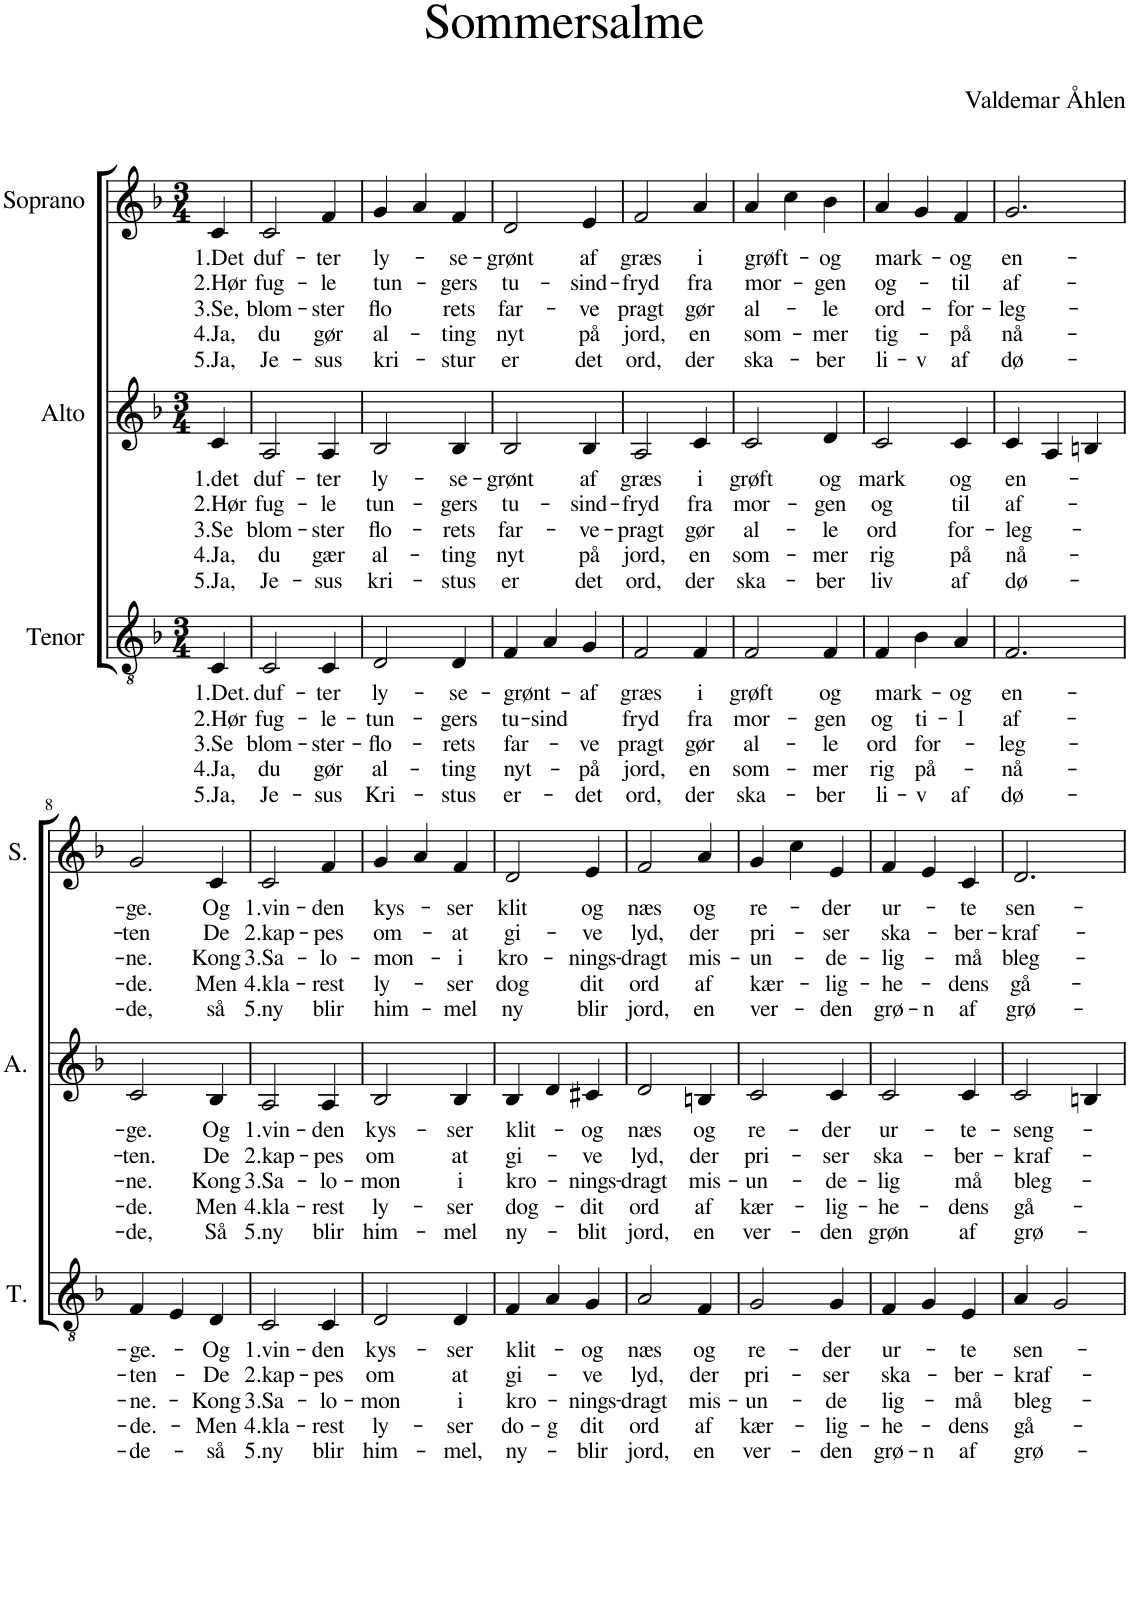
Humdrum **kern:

**kern	**text	**text	**text	**text	**text	**kern	**text	**text	**text	**text	**text	**kern	**text	**text	**text	**text	**text
*part3	*part3	*part3	*part3	*part3	*part3	*part2	*part2	*part2	*part2	*part2	*part2	*part1	*part1	*part1	*part1	*part1	*part1
*staff3	*staff3	*staff3	*staff3	*staff3	*staff3	*staff2	*staff2	*staff2	*staff2	*staff2	*staff2	*staff1	*staff1	*staff1	*staff1	*staff1	*staff1
*I"Tenor	*	*	*	*	*	*I"Alto	*	*	*	*	*	*I"Soprano	*	*	*	*	*
*I'T.	*	*	*	*	*	*I'A.	*	*	*	*	*	*I'S.	*	*	*	*	*
*clefGv2	*	*	*	*	*	*clefG2	*	*	*	*	*	*clefG2	*	*	*	*	*
*k[b-]	*	*	*	*	*	*k[b-]	*	*	*	*	*	*k[b-]	*	*	*	*	*
*M3/4	*	*	*	*	*	*M3/4	*	*	*	*	*	*M3/4	*	*	*	*	*
=	=	=	=	=	=	=	=	=	=	=	=	=	=	=	=	=	=
!	!LO:LY:b	!LO:LY:b	!LO:LY:b	!LO:LY:b	!LO:LY:b	!	!LO:LY:b	!LO:LY:b	!LO:LY:b	!LO:LY:b	!LO:LY:b	!	!LO:LY:b	!LO:LY:b	!LO:LY:b	!LO:LY:b	!LO:LY:b
4C/	1.Det.	2.Hør	3.Se	4.Ja,	5.Ja,	4c/	1.det	2.Hør	3.Se	4.Ja,	5.Ja,	4c/	1.Det	2.Hør	3.Se,	4.Ja,	5.Ja,
=1	=1	=1	=1	=1	=1	=1	=1	=1	=1	=1	=1	=1	=1	=1	=1	=1	=1
!	!LO:LY:b	!LO:LY:b	!LO:LY:b	!LO:LY:b	!LO:LY:b	!	!LO:LY:b	!LO:LY:b	!LO:LY:b	!LO:LY:b	!LO:LY:b	!	!LO:LY:b	!LO:LY:b	!LO:LY:b	!LO:LY:b	!LO:LY:b
2C/	duf-	fug-	blom-	du	Je-	2A/	duf-	fug-	blom-	du	Je-	2c/	duf-	fug-	blom-	du	Je-
!	!LO:LY:b	!LO:LY:b	!LO:LY:b	!LO:LY:b	!LO:LY:b	!	!LO:LY:b	!LO:LY:b	!LO:LY:b	!LO:LY:b	!LO:LY:b	!	!LO:LY:b	!LO:LY:b	!LO:LY:b	!LO:LY:b	!LO:LY:b
4C/	-ter	-le-	-ster-	gør	-sus	4A/	-ter	-le	-ster	gær	-sus	4f/	-ter	-le	-ster	gør	-sus
=2	=2	=2	=2	=2	=2	=2	=2	=2	=2	=2	=2	=2	=2	=2	=2	=2	=2
!	!LO:LY:b	!LO:LY:b	!LO:LY:b	!LO:LY:b	!LO:LY:b	!	!LO:LY:b	!LO:LY:b	!LO:LY:b	!LO:LY:b	!LO:LY:b	!	!LO:LY:b	!LO:LY:b	!LO:LY:b	!LO:LY:b	!LO:LY:b
2D/	ly-	-tun-	-flo-	al-	Kri-	2B-/	ly-	tun-	flo-	al-	kri-	4g/	ly-	tun-	flo	al-	kri-
.	.	.	.	.	.	.	.	.	.	.	.	4a/	.	.	.	.	.
!	!LO:LY:b	!LO:LY:b	!LO:LY:b	!LO:LY:b	!LO:LY:b	!	!LO:LY:b	!LO:LY:b	!LO:LY:b	!LO:LY:b	!LO:LY:b	!	!LO:LY:b	!LO:LY:b	!LO:LY:b	!LO:LY:b	!LO:LY:b
4D/	-se-	-gers	-rets	-ting	-stus	4B-/	-se-	-gers	-rets	-ting	-stus	4f/	-se-	-gers	-rets	-ting	-stur
=3	=3	=3	=3	=3	=3	=3	=3	=3	=3	=3	=3	=3	=3	=3	=3	=3	=3
!	!LO:LY:b	!LO:LY:b	!LO:LY:b	!LO:LY:b	!LO:LY:b	!	!LO:LY:b	!LO:LY:b	!LO:LY:b	!LO:LY:b	!LO:LY:b	!	!LO:LY:b	!LO:LY:b	!LO:LY:b	!LO:LY:b	!LO:LY:b
4F/	-grønt-	tu-	far-	nyt-	er-	2B-/	-grønt	tu-	far-	nyt	er	2d/	-grønt	tu-	far-	nyt	er
!	!	!LO:LY:b	!	!	!	!	!	!	!	!	!	!	!	!	!	!	!
4A/	.	-sind	.	.	.	.	.	.	.	.	.	.	.	.	.	.	.
!	!LO:LY:b	!	!LO:LY:b	!LO:LY:b	!LO:LY:b	!	!LO:LY:b	!LO:LY:b	!LO:LY:b	!LO:LY:b	!LO:LY:b	!	!LO:LY:b	!LO:LY:b	!LO:LY:b	!LO:LY:b	!LO:LY:b
4G/	-af	.	-ve	-på	-det	4B-/	af	-sind-	-ve-	på	det	4e/	af	-sind-	-ve	på	det
=4	=4	=4	=4	=4	=4	=4	=4	=4	=4	=4	=4	=4	=4	=4	=4	=4	=4
!	!LO:LY:b	!LO:LY:b	!LO:LY:b	!LO:LY:b	!LO:LY:b	!	!LO:LY:b	!LO:LY:b	!LO:LY:b	!LO:LY:b	!LO:LY:b	!	!LO:LY:b	!LO:LY:b	!LO:LY:b	!LO:LY:b	!LO:LY:b
2F/	græs	fryd	pragt	jord,	ord,	2A/	græs	-fryd	-pragt	jord,	ord,	2f/	græs	-fryd	pragt	jord,	ord,
!	!LO:LY:b	!LO:LY:b	!LO:LY:b	!LO:LY:b	!LO:LY:b	!	!LO:LY:b	!LO:LY:b	!LO:LY:b	!LO:LY:b	!LO:LY:b	!	!LO:LY:b	!LO:LY:b	!LO:LY:b	!LO:LY:b	!LO:LY:b
4F/	i	fra	gør	en	der	4c/	i	fra	gør	en	der	4a/	i	fra	gør	en	der
=5	=5	=5	=5	=5	=5	=5	=5	=5	=5	=5	=5	=5	=5	=5	=5	=5	=5
!	!LO:LY:b	!LO:LY:b	!LO:LY:b	!LO:LY:b	!LO:LY:b	!	!LO:LY:b	!LO:LY:b	!LO:LY:b	!LO:LY:b	!LO:LY:b	!	!LO:LY:b	!LO:LY:b	!LO:LY:b	!LO:LY:b	!LO:LY:b
2F/	grøft	mor-	al-	som-	ska-	2c/	grøft	mor-	al-	som-	ska-	4a/	grøft-	mor-	al-	som-	ska-
.	.	.	.	.	.	.	.	.	.	.	.	4cc\	.	.	.	.	.
!	!LO:LY:b	!LO:LY:b	!LO:LY:b	!LO:LY:b	!LO:LY:b	!	!LO:LY:b	!LO:LY:b	!LO:LY:b	!LO:LY:b	!LO:LY:b	!	!LO:LY:b	!LO:LY:b	!LO:LY:b	!LO:LY:b	!LO:LY:b
4F/	og	-gen	-le	-mer	-ber	4d/	og	-gen	-le	-mer	-ber	4b-\	-og	-gen	-le	-mer	-ber
=6	=6	=6	=6	=6	=6	=6	=6	=6	=6	=6	=6	=6	=6	=6	=6	=6	=6
!	!LO:LY:b	!LO:LY:b	!LO:LY:b	!LO:LY:b	!LO:LY:b	!	!LO:LY:b	!LO:LY:b	!LO:LY:b	!LO:LY:b	!LO:LY:b	!	!LO:LY:b	!LO:LY:b	!LO:LY:b	!LO:LY:b	!LO:LY:b
4F/	mark-	og	ord	rig	li-	2c/	mark	og	ord	rig	liv	4a/	mark-	og-	ord-	tig-	li-
!	!	!LO:LY:b	!LO:LY:b	!LO:LY:b	!LO:LY:b	!	!	!	!	!	!	!	!	!	!	!	!LO:LY:b
4B-\	.	ti-	for-	på-	-v	.	.	.	.	.	.	4g/	.	.	.	.	-v
!	!LO:LY:b	!LO:LY:b	!	!	!LO:LY:b	!	!LO:LY:b	!LO:LY:b	!LO:LY:b	!LO:LY:b	!LO:LY:b	!	!LO:LY:b	!LO:LY:b	!LO:LY:b	!LO:LY:b	!LO:LY:b
4A/	-og	-l	.	.	af	4c/	og	til	for-	på	af	4f/	-og	-til	-for-	-på	af
=7	=7	=7	=7	=7	=7	=7	=7	=7	=7	=7	=7	=7	=7	=7	=7	=7	=7
!	!LO:LY:b	!LO:LY:b	!LO:LY:b	!LO:LY:b	!LO:LY:b	!	!LO:LY:b	!LO:LY:b	!LO:LY:b	!LO:LY:b	!LO:LY:b	!	!LO:LY:b	!LO:LY:b	!LO:LY:b	!LO:LY:b	!LO:LY:b
2.F/	en-	af-	-leg-	-nå-	dø-	4c/	en-	af-	-leg-	nå-	dø-	2.g/	en-	af-	-leg-	nå-	dø-
.	.	.	.	.	.	4A/	.	.	.	.	.	.	.	.	.	.	.
.	.	.	.	.	.	4Bn/	.	.	.	.	.	.	.	.	.	.	.
!!LO:LB:g=z
=8	=8	=8	=8	=8	=8	=8	=8	=8	=8	=8	=8	=8	=8	=8	=8	=8	=8
!	!LO:LY:b	!LO:LY:b	!LO:LY:b	!LO:LY:b	!LO:LY:b	!	!LO:LY:b	!LO:LY:b	!LO:LY:b	!LO:LY:b	!LO:LY:b	!	!LO:LY:b	!LO:LY:b	!LO:LY:b	!LO:LY:b	!LO:LY:b
4F/	-ge.-	-ten-	-ne.-	-de.-	-de-	2c/	-ge.	-ten.	-ne.	-de.	-de,	2g/	-ge.	-ten	-ne.	-de.	-de,
4E/	.	.	.	.	.	.	.	.	.	.	.	.	.	.	.	.	.
!	!LO:LY:b	!LO:LY:b	!LO:LY:b	!LO:LY:b	!LO:LY:b	!	!LO:LY:b	!LO:LY:b	!LO:LY:b	!LO:LY:b	!LO:LY:b	!	!LO:LY:b	!LO:LY:b	!LO:LY:b	!LO:LY:b	!LO:LY:b
4D/	-Og	-De	-Kong	-Men	-så	4B-/	Og	De	Kong	Men	Så	4c/	Og	De	Kong	Men	så
=9	=9	=9	=9	=9	=9	=9	=9	=9	=9	=9	=9	=9	=9	=9	=9	=9	=9
!	!LO:LY:b	!LO:LY:b	!LO:LY:b	!LO:LY:b	!LO:LY:b	!	!LO:LY:b	!LO:LY:b	!LO:LY:b	!LO:LY:b	!LO:LY:b	!	!LO:LY:b	!LO:LY:b	!LO:LY:b	!LO:LY:b	!LO:LY:b
2C/	1.vin-	2.kap-	3.Sa-	4.kla-	5.ny	2A/	1.vin-	2.kap-	3.Sa-	4.kla-	5.ny	2c/	1.vin-	2.kap-	3.Sa-	4.kla-	5.ny
!	!LO:LY:b	!LO:LY:b	!LO:LY:b	!LO:LY:b	!LO:LY:b	!	!LO:LY:b	!LO:LY:b	!LO:LY:b	!LO:LY:b	!LO:LY:b	!	!LO:LY:b	!LO:LY:b	!LO:LY:b	!LO:LY:b	!LO:LY:b
4C/	-den	-pes	-lo-	-rest	blir	4A/	-den	-pes	-lo-	-rest	blir	4f/	-den	-pes	-lo-	-rest	blir
=10	=10	=10	=10	=10	=10	=10	=10	=10	=10	=10	=10	=10	=10	=10	=10	=10	=10
!	!LO:LY:b	!LO:LY:b	!LO:LY:b	!LO:LY:b	!LO:LY:b	!	!LO:LY:b	!LO:LY:b	!LO:LY:b	!LO:LY:b	!LO:LY:b	!	!LO:LY:b	!LO:LY:b	!LO:LY:b	!LO:LY:b	!LO:LY:b
2D/	kys-	om	-mon	ly-	him-	2B-/	kys-	om	-mon	ly-	him-	4g/	kys-	om-	-mon-	ly-	him-
.	.	.	.	.	.	.	.	.	.	.	.	4a/	.	.	.	.	.
!	!LO:LY:b	!LO:LY:b	!LO:LY:b	!LO:LY:b	!LO:LY:b	!	!LO:LY:b	!LO:LY:b	!LO:LY:b	!LO:LY:b	!LO:LY:b	!	!LO:LY:b	!LO:LY:b	!LO:LY:b	!LO:LY:b	!LO:LY:b
4D/	-ser	at	i	-ser	-mel,	4B-/	-ser	at	i	-ser	-mel	4f/	-ser	-at	-i	-ser	-mel
=11	=11	=11	=11	=11	=11	=11	=11	=11	=11	=11	=11	=11	=11	=11	=11	=11	=11
!	!LO:LY:b	!LO:LY:b	!LO:LY:b	!LO:LY:b	!LO:LY:b	!	!LO:LY:b	!LO:LY:b	!LO:LY:b	!LO:LY:b	!LO:LY:b	!	!LO:LY:b	!LO:LY:b	!LO:LY:b	!LO:LY:b	!LO:LY:b
4F/	klit-	gi-	kro-	do-	ny-	4B-/	klit-	gi-	kro-	dog-	ny-	2d/	klit	gi-	kro-	dog	ny
!	!	!	!	!LO:LY:b	!	!	!	!	!	!	!	!	!	!	!	!	!
4A/	.	.	.	-g	.	4d/	.	.	.	.	.	.	.	.	.	.	.
!	!LO:LY:b	!LO:LY:b	!LO:LY:b	!LO:LY:b	!LO:LY:b	!	!LO:LY:b	!LO:LY:b	!LO:LY:b	!LO:LY:b	!LO:LY:b	!	!LO:LY:b	!LO:LY:b	!LO:LY:b	!LO:LY:b	!LO:LY:b
4G/	-og	-ve	-nings-	dit	-blir	4c#X/	-og	-ve	-nings-	-dit	-blit	4e/	og	-ve	-nings-	dit	blir
=12	=12	=12	=12	=12	=12	=12	=12	=12	=12	=12	=12	=12	=12	=12	=12	=12	=12
!	!LO:LY:b	!LO:LY:b	!LO:LY:b	!LO:LY:b	!LO:LY:b	!	!LO:LY:b	!LO:LY:b	!LO:LY:b	!LO:LY:b	!LO:LY:b	!	!LO:LY:b	!LO:LY:b	!LO:LY:b	!LO:LY:b	!LO:LY:b
2A/	næs	lyd,	-dragt	ord	jord,	2d/	næs	lyd,	-dragt	ord	jord,	2f/	næs	lyd,	-dragt	ord	jord,
!	!LO:LY:b	!LO:LY:b	!LO:LY:b	!LO:LY:b	!LO:LY:b	!	!LO:LY:b	!LO:LY:b	!LO:LY:b	!LO:LY:b	!LO:LY:b	!	!LO:LY:b	!LO:LY:b	!LO:LY:b	!LO:LY:b	!LO:LY:b
4F/	og	der	mis-	af	en	4Bn/	og	der	mis-	af	en	4a/	og	der	mis-	af	en
=13	=13	=13	=13	=13	=13	=13	=13	=13	=13	=13	=13	=13	=13	=13	=13	=13	=13
!	!LO:LY:b	!LO:LY:b	!LO:LY:b	!LO:LY:b	!LO:LY:b	!	!LO:LY:b	!LO:LY:b	!LO:LY:b	!LO:LY:b	!LO:LY:b	!	!LO:LY:b	!LO:LY:b	!LO:LY:b	!LO:LY:b	!LO:LY:b
2G/	re-	pri-	-un-	kær-	ver-	2c/	re-	pri-	-un-	kær-	ver-	4g/	re-	pri-	-un-	kær-	ver-
.	.	.	.	.	.	.	.	.	.	.	.	4cc\	.	.	.	.	.
!	!LO:LY:b	!LO:LY:b	!LO:LY:b	!LO:LY:b	!LO:LY:b	!	!LO:LY:b	!LO:LY:b	!LO:LY:b	!LO:LY:b	!LO:LY:b	!	!LO:LY:b	!LO:LY:b	!LO:LY:b	!LO:LY:b	!LO:LY:b
4G/	-der	-ser	-de	-lig-	-den	4c/	-der	-ser	-de-	-lig-	-den	4e/	-der	-ser	-de-	-lig-	-den
=14	=14	=14	=14	=14	=14	=14	=14	=14	=14	=14	=14	=14	=14	=14	=14	=14	=14
!	!LO:LY:b	!LO:LY:b	!LO:LY:b	!LO:LY:b	!LO:LY:b	!	!LO:LY:b	!LO:LY:b	!LO:LY:b	!LO:LY:b	!LO:LY:b	!	!LO:LY:b	!LO:LY:b	!LO:LY:b	!LO:LY:b	!LO:LY:b
4F/	ur-	ska-	lig-	-he-	grø-	2c/	ur-	ska-	-lig	-he-	grøn	4f/	ur-	ska-	-lig-	-he-	grø-
!	!	!	!	!	!LO:LY:b	!	!	!	!	!	!	!	!	!	!	!	!LO:LY:b
4G/	.	.	.	.	-n	.	.	.	.	.	.	4e/	.	.	.	.	-n
!	!LO:LY:b	!LO:LY:b	!LO:LY:b	!LO:LY:b	!LO:LY:b	!	!LO:LY:b	!LO:LY:b	!LO:LY:b	!LO:LY:b	!LO:LY:b	!	!LO:LY:b	!LO:LY:b	!LO:LY:b	!LO:LY:b	!LO:LY:b
4E/	-te	-ber-	-må	-dens	af	4c/	-te-	-ber-	må	-dens	af	4c/	-te	-ber-	-må	-dens	af
=15	=15	=15	=15	=15	=15	=15	=15	=15	=15	=15	=15	=15	=15	=15	=15	=15	=15
!	!LO:LY:b	!LO:LY:b	!LO:LY:b	!LO:LY:b	!LO:LY:b	!	!LO:LY:b	!LO:LY:b	!LO:LY:b	!LO:LY:b	!LO:LY:b	!	!LO:LY:b	!LO:LY:b	!LO:LY:b	!LO:LY:b	!LO:LY:b
4A/	sen-	-kraf-	bleg-	gå-	grø-	2c/	-seng-	-kraf-	bleg-	gå-	grø-	2.d/	sen-	-kraf-	bleg-	gå-	grø-
2G/	.	.	.	.	.	.	.	.	.	.	.	.	.	.	.	.	.
.	.	.	.	.	.	4Bn/	.	.	.	.	.	.	.	.	.	.	.
=	=	=	=	=	=	=	=	=	=	=	=	=	=	=	=	=	=
*-	*-	*-	*-	*-	*-	*-	*-	*-	*-	*-	*-	*-	*-	*-	*-	*-	*-
